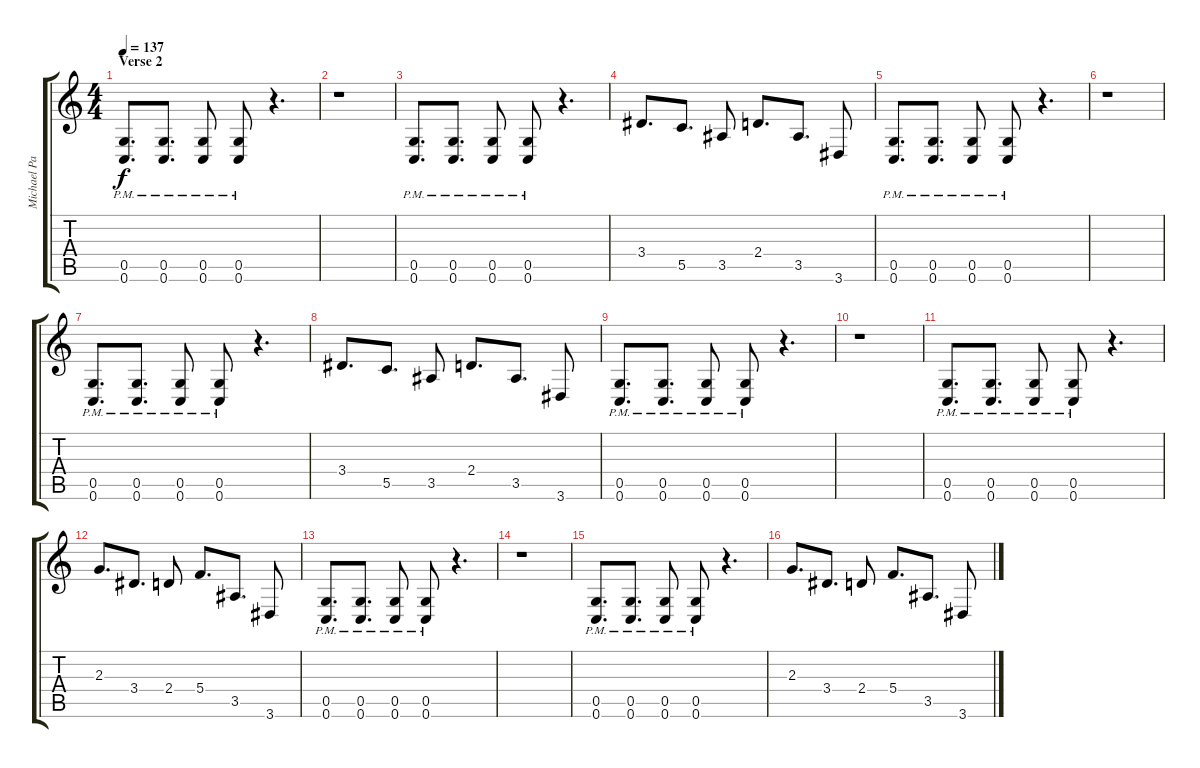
\track ("Michael Padge (Lead Guitar)" "Michael Pa") {instrument distortionguitar}
\staff {score tabs}
\tuning (D4 A3 F3 C3 G2 C2) {hide}
\ts (4 4)
\section ("" "Verse 2")
\tempo 137
\clef g2
\ks c
(0.5{pm} 0.6{pm}).8{d dy f} (0.5{pm} 0.6{pm}).8{d} (0.5{pm} 0.6{pm}).8 (0.5{pm} 0.6{pm}).8 r.4{d} |
r.1 |
(0.5{pm} 0.6{pm}).8{d} (0.5{pm} 0.6{pm}).8{d} (0.5{pm} 0.6{pm}).8 (0.5{pm} 0.6{pm}).8 r.4{d} |
3.4.8{d} 5.5.8{d} 3.5.8 2.4.8{d} 3.5.8{d} 3.6.8 |
(0.5{pm} 0.6{pm}).8{d} (0.5{pm} 0.6{pm}).8{d} (0.5{pm} 0.6{pm}).8 (0.5{pm} 0.6{pm}).8 r.4{d} |
r.1 |
(0.5{pm} 0.6{pm}).8{d} (0.5{pm} 0.6{pm}).8{d} (0.5{pm} 0.6{pm}).8 (0.5{pm} 0.6{pm}).8 r.4{d} |
3.4.8{d} 5.5.8{d} 3.5.8 2.4.8{d} 3.5.8{d} 3.6.8 |
(0.5{pm} 0.6{pm}).8{d} (0.5{pm} 0.6{pm}).8{d} (0.5{pm} 0.6{pm}).8 (0.5{pm} 0.6{pm}).8 r.4{d} |
r.1 |
(0.5{pm} 0.6{pm}).8{d} (0.5{pm} 0.6{pm}).8{d} (0.5{pm} 0.6{pm}).8 (0.5{pm} 0.6{pm}).8 r.4{d} |
2.3.8{d} 3.4.8{d} 2.4.8 5.4.8{d} 3.5.8{d} 3.6.8 |
(0.5{pm} 0.6{pm}).8{d} (0.5{pm} 0.6{pm}).8{d} (0.5{pm} 0.6{pm}).8 (0.5{pm} 0.6{pm}).8 r.4{d} |
r.1 |
(0.5{pm} 0.6{pm}).8{d} (0.5{pm} 0.6{pm}).8{d} (0.5{pm} 0.6{pm}).8 (0.5{pm} 0.6{pm}).8 r.4{d} |
2.3.8{d} 3.4.8{d} 2.4.8 5.4.8{d} 3.5.8{d} 3.6.8
